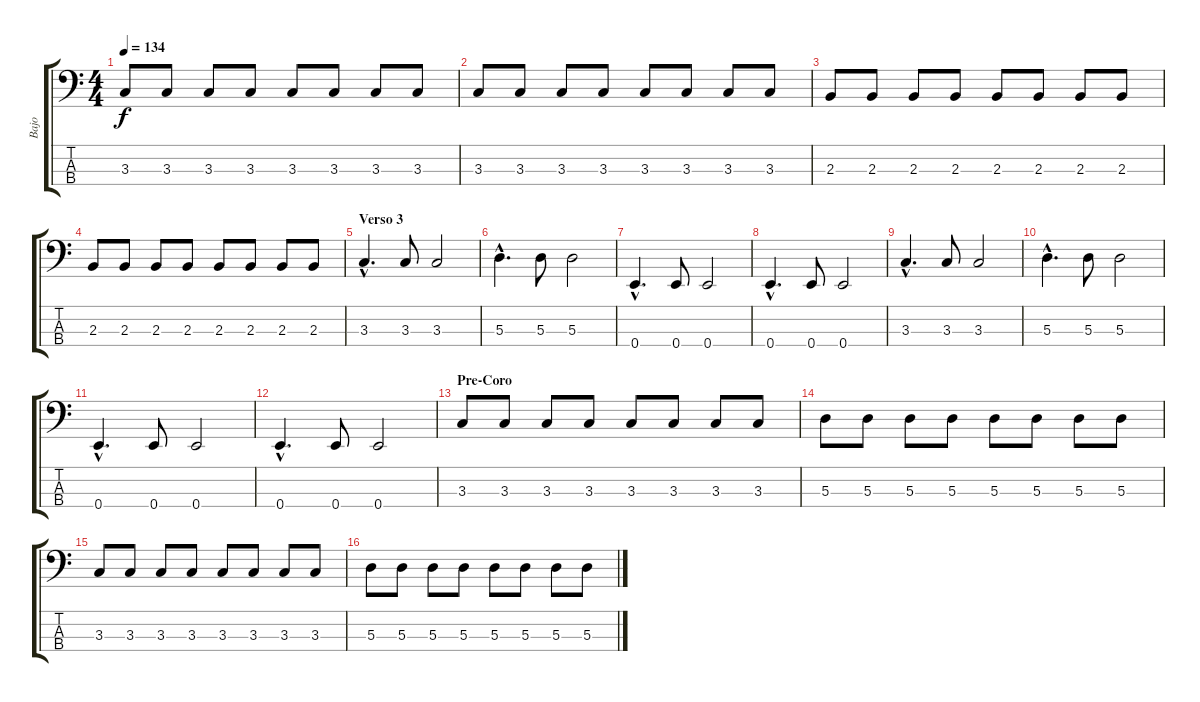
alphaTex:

\track ("Bajo" "Bajo") {instrument electricbassfinger}
\staff {score tabs}
\tuning (G2 D2 A1 E1) {hide}
\ts (4 4)
\tempo 134
\clef f4
\ks c
3.3.8{dy f} 3.3.8 3.3.8 3.3.8 3.3.8 3.3.8 3.3.8 3.3.8 |
3.3.8 3.3.8 3.3.8 3.3.8 3.3.8 3.3.8 3.3.8 3.3.8 |
2.3.8 2.3.8 2.3.8 2.3.8 2.3.8 2.3.8 2.3.8 2.3.8 |
2.3.8 2.3.8 2.3.8 2.3.8 2.3.8 2.3.8 2.3.8 2.3.8 |
\section ("" "Verso 3")
3.3{hac}.4{d} 3.3.8 3.3.2 |
5.3{hac}.4{d} 5.3.8 5.3.2 |
0.4{hac}.4{d} 0.4.8 0.4.2 |
0.4{hac}.4{d} 0.4.8 0.4.2 |
3.3{hac}.4{d} 3.3.8 3.3.2 |
5.3{hac}.4{d} 5.3.8 5.3.2 |
0.4{hac}.4{d} 0.4.8 0.4.2 |
0.4{hac}.4{d} 0.4.8 0.4.2 |
\section ("" "Pre-Coro")
3.3.8 3.3.8 3.3.8 3.3.8 3.3.8 3.3.8 3.3.8 3.3.8 |
5.3.8 5.3.8 5.3.8 5.3.8 5.3.8 5.3.8 5.3.8 5.3.8 |
3.3.8 3.3.8 3.3.8 3.3.8 3.3.8 3.3.8 3.3.8 3.3.8 |
5.3.8 5.3.8 5.3.8 5.3.8 5.3.8 5.3.8 5.3.8 5.3.8
